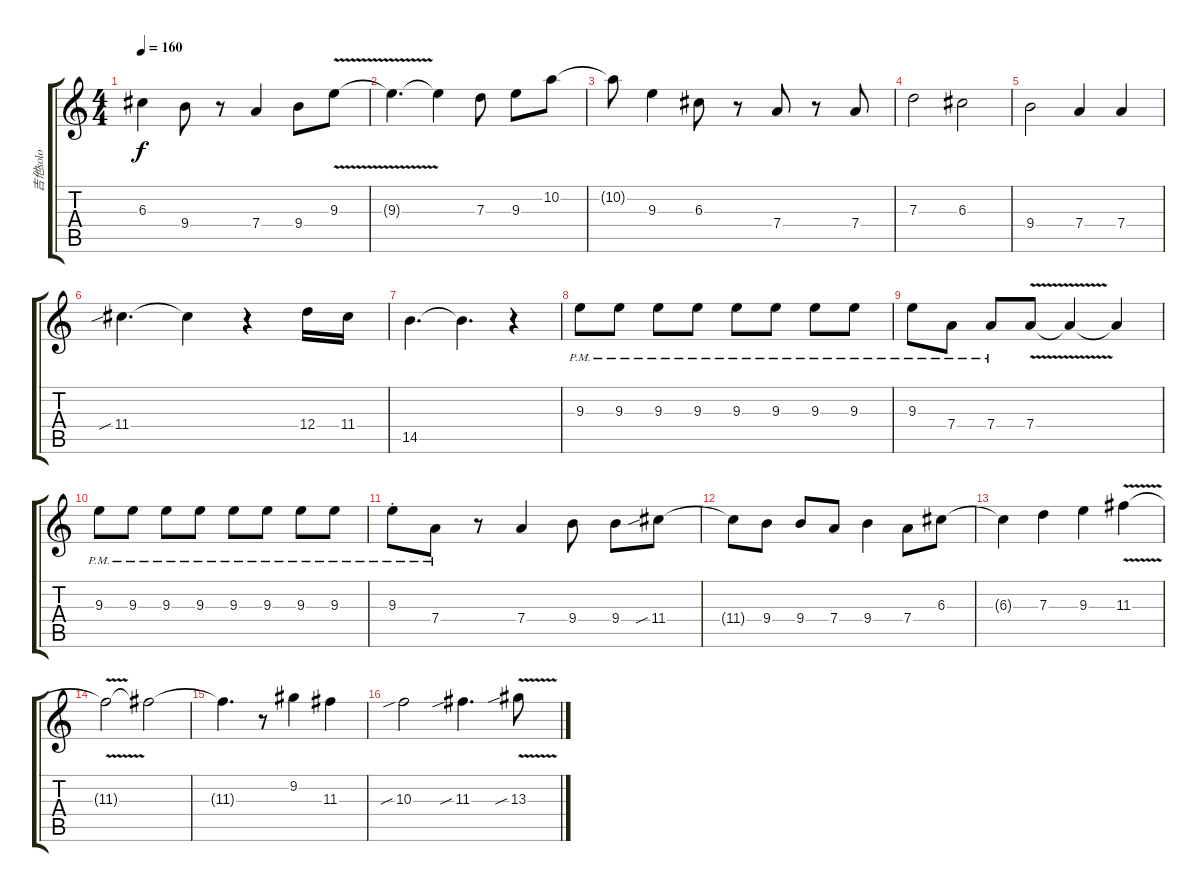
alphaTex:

\track ("吉他solo" "吉他solo") {instrument distortionguitar}
\staff {score tabs}
\tuning (E4 B3 G3 D3 A2 E2) {hide}
\ts (4 4)
\tempo 160
\clef g2
\ks c
6.3.4{dy f} 9.4.8 r.8 7.4.4 9.4.8 9.3{v}.8 |
9.3{t}.4{d} 9.3{t}.4 7.3.8 9.3.8 10.2.8 |
10.2{t}.8 9.3.4 6.3.8 r.8 7.4.8 r.8 7.4.8 |
7.3.2 6.3.2 |
9.4.2 7.4.4 7.4.4 |
11.4{sib}.4{d} 11.4{t}.4 r.4 12.4.16 11.4.16 |
14.5.4{d} 14.5{t}.4{d} r.4 |
9.3{pm}.8 9.3{pm}.8 9.3{pm}.8 9.3{pm}.8 9.3{pm}.8 9.3{pm}.8 9.3{pm}.8 9.3{pm}.8 |
9.3{pm}.8 7.4{pm}.8 7.4{pm}.8 7.4{v}.8 7.4{t}.4 7.4{t}.4 |
9.3{pm}.8 9.3{pm}.8 9.3{pm}.8 9.3{pm}.8 9.3{pm}.8 9.3{pm}.8 9.3{pm}.8 9.3{pm}.8 |
9.3{pm st}.8 7.4{pm}.8 r.8 7.4.4 9.4.8 9.4.8 11.4{sib}.8 |
11.4{t}.8 9.4.8 9.4.8 7.4.8 9.4.4 7.4.8 6.3.8 |
6.3{t}.4 7.3.4 9.3.4 11.3{v}.4 |
11.3{t}.2 11.3{t}.2 |
11.3{t}.4{d} r.8 9.2.4 11.3.4 |
10.3{sib}.2 11.3{sib}.4{d} 13.3{v sib}.8
